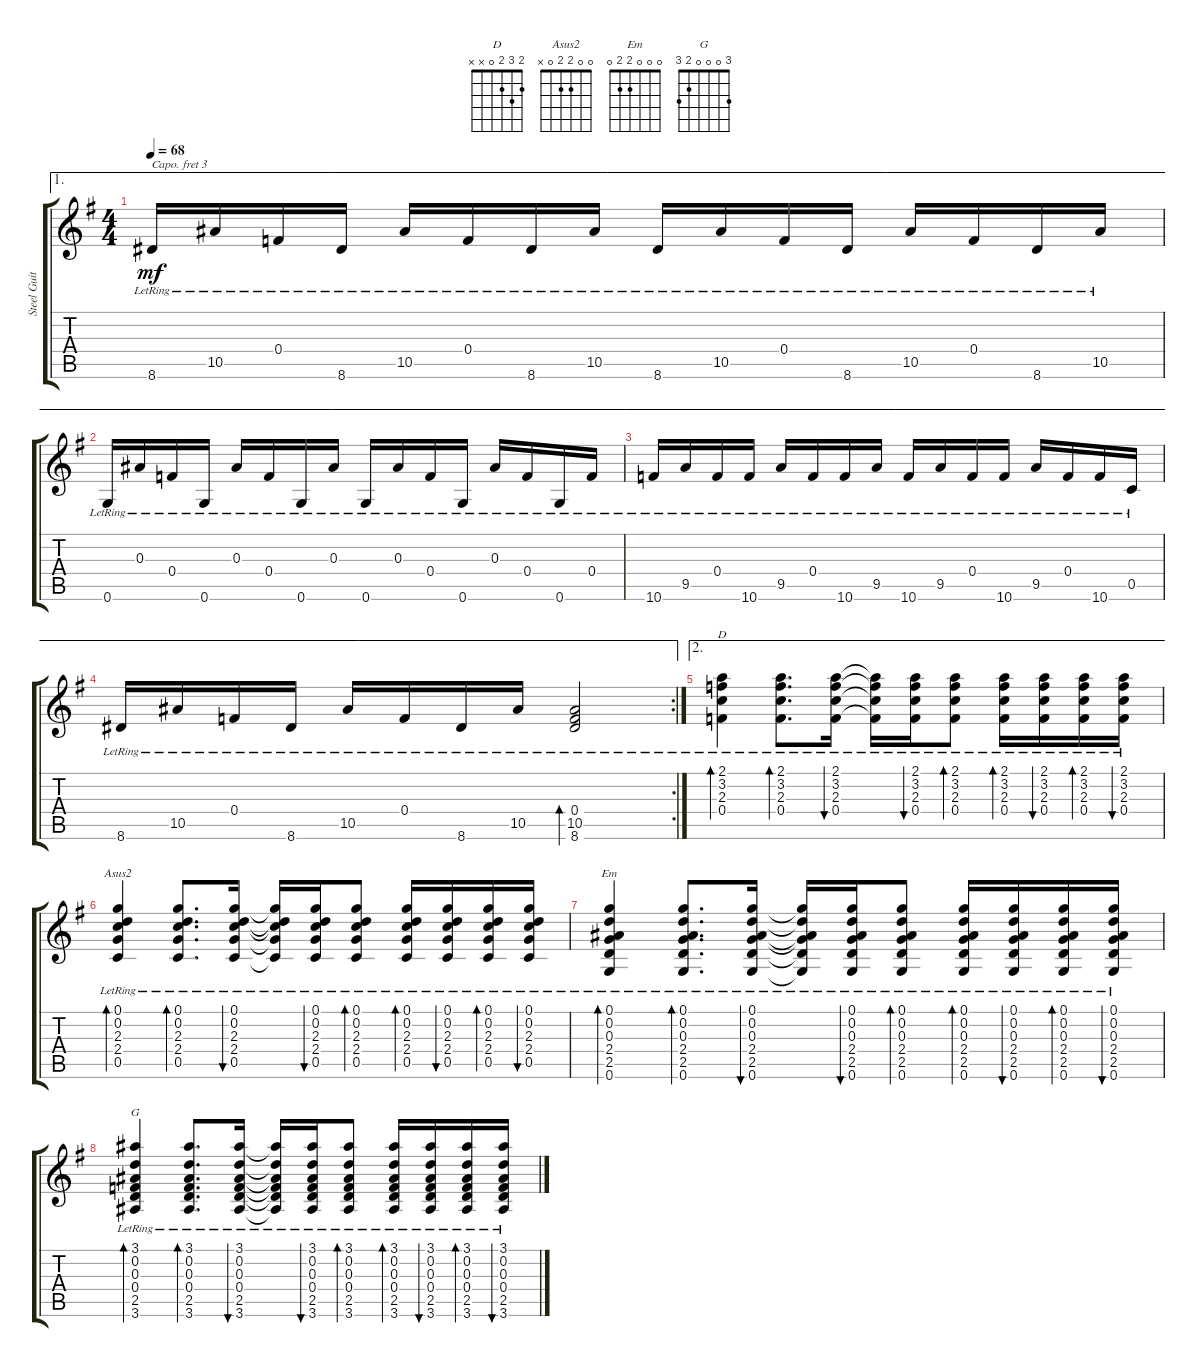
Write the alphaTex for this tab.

\track ("Steel Guitar" "Steel Guit") {instrument acousticguitarsteel}
\staff {score tabs}
\capo 3
\tuning (E4 B3 G3 D3 A2 E2) {hide}
\chord ("D" 2 3 2 0 x x)
\chord ("Asus2" 0 0 2 2 0 x)
\chord ("Em" 0 0 0 2 2 0)
\chord ("G" 3 0 0 0 2 3)
\ae 1
\ts (4 4)
\tempo 68
\clef g2
\ks eminor
8.6{lr}.16{dy mf} 10.5{lr}.16 0.4{lr}.16 8.6{lr}.16 10.5{lr}.16 0.4{lr}.16 8.6{lr}.16 10.5{lr}.16 8.6{lr}.16 10.5{lr}.16 0.4{lr}.16 8.6{lr}.16 10.5{lr}.16 0.4{lr}.16 8.6{lr}.16 10.5{lr}.16 |
\ae 1
0.6{lr}.16 0.3{lr}.16 0.4{lr}.16 0.6{lr}.16 0.3{lr}.16 0.4{lr}.16 0.6{lr}.16 0.3{lr}.16 0.6{lr}.16 0.3{lr}.16 0.4{lr}.16 0.6{lr}.16 0.3{lr}.16 0.4{lr}.16 0.6{lr}.16 0.4{lr}.16 |
\ae 1
10.6{lr}.16 9.5{lr}.16 0.4{lr}.16 10.6{lr}.16 9.5{lr}.16 0.4{lr}.16 10.6{lr}.16 9.5{lr}.16 10.6{lr}.16 9.5{lr}.16 0.4{lr}.16 10.6{lr}.16 9.5{lr}.16 0.4{lr}.16 10.6{lr}.16 0.5{lr}.16 |
\ae 1
\rc 2
8.6{lr}.16 10.5{lr}.16 0.4{lr}.16 8.6{lr}.16 10.5{lr}.16 0.4{lr}.16 8.6{lr}.16 10.5{lr}.16 (0.4{lr} 10.5{lr} 8.6{lr}).2{bd 30} |
\ae 2
(2.1{lr} 3.2{lr} 2.3{lr} 0.4{lr}).4{bd 30 ch "D"} (2.1{lr} 3.2{lr} 2.3{lr} 0.4{lr}).8{d bd 30} (2.1{lr} 3.2{lr} 2.3{lr} 0.4{lr}).16{bu 30} (2.1{lr t} 3.2{lr t} 2.3{lr t} 0.4{lr t}).16 (2.1{lr} 3.2{lr} 2.3{lr} 0.4{lr}).16{bu 30} (2.1{lr} 3.2{lr} 2.3{lr} 0.4{lr}).8{bd 30} (2.1{lr} 3.2{lr} 2.3{lr} 0.4{lr}).16{bd 30} (2.1{lr} 3.2{lr} 2.3{lr} 0.4{lr}).16{bu 30} (2.1{lr} 3.2{lr} 2.3{lr} 0.4{lr}).16{bd 30} (2.1{lr} 3.2{lr} 2.3{lr} 0.4{lr}).16{bu 30} |
(0.1{lr} 0.2{lr} 2.3{lr} 2.4{lr} 0.5{lr}).4{bd 30 ch "Asus2"} (0.1{lr} 0.2{lr} 2.3{lr} 2.4{lr} 0.5{lr}).8{d bd 30} (0.1{lr} 0.2{lr} 2.3{lr} 2.4{lr} 0.5{lr}).16{bu 30} (0.1{lr t} 0.2{lr t} 2.3{lr t} 2.4{lr t} 0.5{lr t}).16 (0.1{lr} 0.2{lr} 2.3{lr} 2.4{lr} 0.5{lr}).16{bu 30} (0.1{lr} 0.2{lr} 2.3{lr} 2.4{lr} 0.5{lr}).8{bd 30} (0.1{lr} 0.2{lr} 2.3{lr} 2.4{lr} 0.5{lr}).16{bd 30} (0.1{lr} 0.2{lr} 2.3{lr} 2.4{lr} 0.5{lr}).16{bu 30} (0.1{lr} 0.2{lr} 2.3{lr} 2.4{lr} 0.5{lr}).16{bd 30} (0.1{lr} 0.2{lr} 2.3{lr} 2.4{lr} 0.5{lr}).16{bu 30} |
(0.1{lr} 0.2{lr} 0.3{lr} 2.4{lr} 2.5{lr} 0.6{lr}).4{bd 30 ch "Em"} (0.1{lr} 0.2{lr} 0.3{lr} 2.4{lr} 2.5{lr} 0.6{lr}).8{d bd 30} (0.1{lr} 0.2{lr} 0.3{lr} 2.4{lr} 2.5{lr} 0.6{lr}).16{bu 30} (0.1{lr t} 0.2{lr t} 0.3{lr t} 2.4{lr t} 2.5{lr t} 0.6{lr t}).16 (0.1{lr} 0.2{lr} 0.3{lr} 2.4{lr} 2.5{lr} 0.6{lr}).16{bu 30} (0.1{lr} 0.2{lr} 0.3{lr} 2.4{lr} 2.5{lr} 0.6{lr}).8{bd 30} (0.1{lr} 0.2{lr} 0.3{lr} 2.4{lr} 2.5{lr} 0.6{lr}).16{bd 30} (0.1{lr} 0.2{lr} 0.3{lr} 2.4{lr} 2.5{lr} 0.6{lr}).16{bu 30} (0.1{lr} 0.2{lr} 0.3{lr} 2.4{lr} 2.5{lr} 0.6{lr}).16{bd 30} (0.1{lr} 0.2{lr} 0.3{lr} 2.4{lr} 2.5{lr} 0.6{lr}).16{bu 30} |
(3.1{lr} 0.2{lr} 0.3{lr} 0.4{lr} 2.5{lr} 3.6{lr}).4{bd 30 ch "G"} (3.1{lr} 0.2{lr} 0.3{lr} 0.4{lr} 2.5{lr} 3.6{lr}).8{d bd 30} (3.1{lr} 0.2{lr} 0.3{lr} 0.4{lr} 2.5{lr} 3.6{lr}).16{bu 30} (3.1{lr t} 0.2{lr t} 0.3{lr t} 0.4{lr t} 2.5{lr t} 3.6{lr t}).16 (3.1{lr} 0.2{lr} 0.3{lr} 0.4{lr} 2.5{lr} 3.6{lr}).16{bu 30} (3.1{lr} 0.2{lr} 0.3{lr} 0.4{lr} 2.5{lr} 3.6{lr}).8{bd 30} (3.1{lr} 0.2{lr} 0.3{lr} 0.4{lr} 2.5{lr} 3.6{lr}).16{bd 30} (3.1{lr} 0.2{lr} 0.3{lr} 0.4{lr} 2.5{lr} 3.6{lr}).16{bu 30} (3.1{lr} 0.2{lr} 0.3{lr} 0.4{lr} 2.5{lr} 3.6{lr}).16{bd 30} (3.1{lr} 0.2{lr} 0.3{lr} 0.4{lr} 2.5{lr} 3.6{lr}).16{bu 30}
